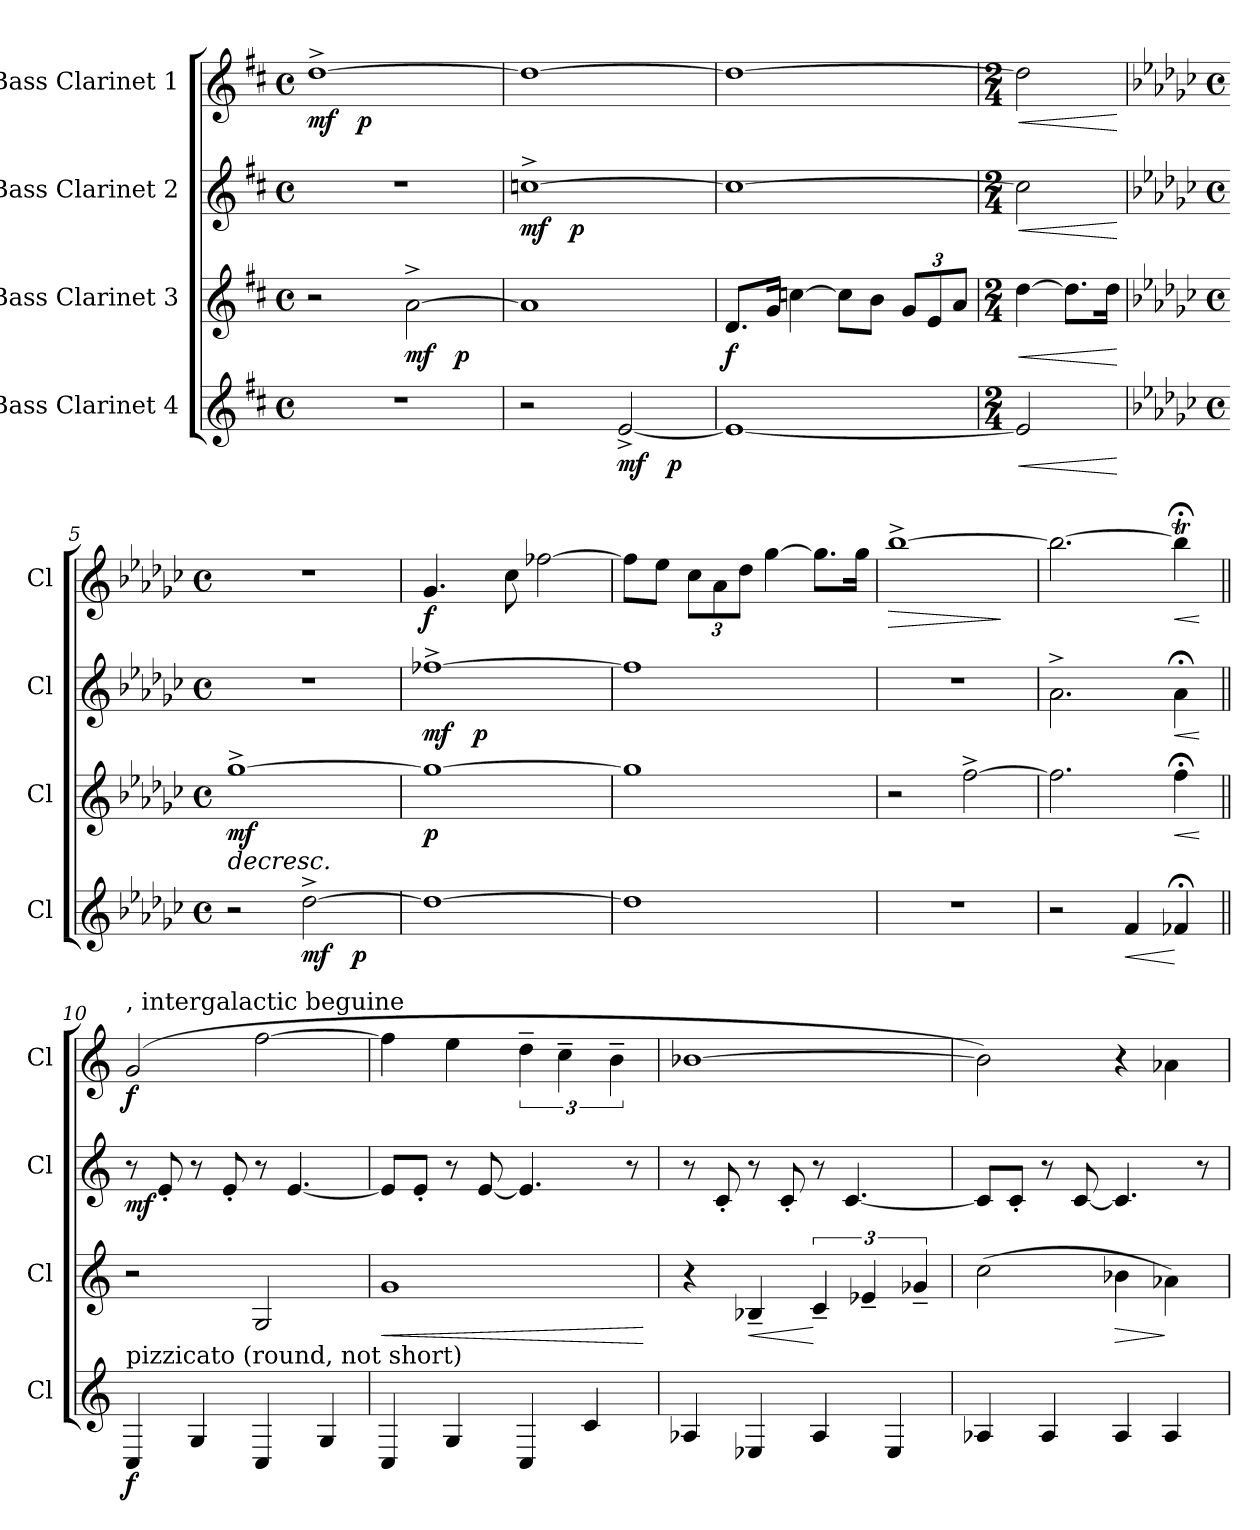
**kern	**dynam	**kern	**dynam	**kern	**dynam	**kern	**dynam
*part4	*part4	*part3	*part3	*part2	*part2	*part1	*part1
*staff4	*staff4	*staff3	*staff3	*staff2	*staff2	*staff1	*staff1
*I"Bass Clarinet 4	*	*I"Bass Clarinet 3	*	*I"Bass Clarinet 2	*	*I"Bass Clarinet 1	*
*I'Cl	*	*I'Cl	*	*I'Cl	*	*I'Cl	*
*clefG2	*	*clefG2	*	*clefG2	*	*clefG2	*
*ITrd8c14	*	*ITrd8c14	*	*ITrd8c14	*	*ITrd8c14	*
*k[f#c#]	*	*k[f#c#]	*	*k[f#c#]	*	*k[f#c#]	*
*D:	*	*D:	*	*D:	*	*D:	*
*M4/4	*	*M4/4	*	*M4/4	*	*M4/4	*
*met(c)	*	*met(c)	*	*met(c)	*	*met(c)	*
*MM80	*	*MM80	*	*MM80	*	*MM80	*
=1	=1	=1	=1	=1	=1	=1	=1
!	!	!	!	!	!	!	!LO:DY:b
*	*	*^	*	*	*	*^	*
1r	.	2r	2.ryy	.	1r	.	[1d^>	4ryy	mf
!	!	!	!	!	!	!	!	!	!LO:DY:b
.	.	.	.	.	.	.	.	2.ryy	p
!	!	!	!	!LO:DY:b	!	!	!	!	!
.	.	[2A^>\	.	mf	.	.	.	.	.
!	!	!	!	!LO:DY:b	!	!	!	!	!
.	.	.	4ryy	p	.	.	.	.	.
=2	=2	=2	=2	=2	=2	=2	=2	=2	=2
!	!	!	!	!	!	!LO:DY:b	!	!	!
*^	*	*v	*v	*	*^	*	*v	*v	*
2r	2.ryy	.	1A]	.	[1cn^>	4ryy	mf	1d_	.
!	!	!	!	!	!	!	!LO:DY:b	!	!
.	.	.	.	.	.	2.ryy	p	.	.
!	!	!LO:DY:b	!	!	!	!	!	!	!
[2E^</	.	mf	.	.	.	.	.	.	.
!	!	!LO:DY:b	!	!	!	!	!	!	!
.	4ryy	p	.	.	.	.	.	.	.
=3	=3	=3	=3	=3	=3	=3	=3	=3	=3
!	!	!	!	!LO:DY:b	!	!	!	!	!
*v	*v	*	*	*	*v	*v	*	*	*
1E_	.	8.D/L	f	1c_	.	1d_	.
.	.	16G/Jk	.	.	.	.	.
.	.	[4cn\	.	.	.	.	.
.	.	8c\L]	.	.	.	.	.
.	.	8B\J	.	.	.	.	.
.	.	12G/L	.	.	.	.	.
.	.	12E/	.	.	.	.	.
.	.	12A/J	.	.	.	.	.
=4	=4	=4	=4	=4	=4	=4	=4
*M2/4	*	*M2/4	*	*M2/4	*	*M2/4	*
!	!LO:HP:b	!	!LO:HP:b	!	!LO:HP:b	!	!LO:HP:b
2E/]	<	[4d\	<	2c\]	<	2d\]	<
.	.	8.d\L]	.	.	.	.	.
.	.	16d\Jk	.	.	.	.	.
.	[	.	[	.	[	.	[
!!LO:LB:g=z
=5	=5	=5	=5	=5	=5	=5	=5
*k[b-e-a-d-g-c-]	*	*k[b-e-a-d-g-c-]	*	*k[b-e-a-d-g-c-]	*	*k[b-e-a-d-g-c-]	*
*G-:	*	*G-:	*	*G-:	*	*G-:	*
*M4/4	*	*M4/4	*	*M4/4	*	*M4/4	*
*met(c)	*	*met(c)	*	*met(c)	*	*met(c)	*
!	!	!	!LO:HP:b	!	!	!	!
!	!	!	!LO:DY:n=1:b	!	!	!	!
*^	*	*	*	*	*	*	*
2r	2.ryy	.	[1g-^>	> mf	1r	.	1r	.
!	!	!LO:DY:b	!	!	!	!	!	!
[2d-^>\	.	mf	.	.	.	.	.	.
!	!	!LO:DY:b	!	!	!	!	!	!
.	4ryy	p	.	.	.	.	.	.
=6	=6	=6	=6	=6	=6	=6	=6	=6
!	!	!	!	!LO:DY:b	!	!LO:DY:b	!	!LO:DY:b
*v	*v	*	*	*	*^	*	*	*
1d-_	.	1g-_	p	[1f-X^>	4ryy	mf	4.G-/	f
!	!	!	!	!	!	!LO:DY:b	!	!
.	.	.	.	.	2.ryy	p	.	.
.	.	.	.	.	.	.	8c-\	.
.	.	.	.	.	.	.	[2f-X\	.
.	.	.	]	.	.	.	.	.
*	*	*	*	*v	*v	*	*	*
=7	=7	=7	=7	=7	=7	=7	=7
1d-]	.	1g-]	.	1f-]	.	8f-\L]	.
.	.	.	.	.	.	8e-\J	.
.	.	.	.	.	.	12c-\L	.
.	.	.	.	.	.	12A-\	.
.	.	.	.	.	.	12d-\J	.
.	.	.	.	.	.	[4g-\	.
.	.	.	.	.	.	8.g-\L]	.
.	.	.	.	.	.	16g-\Jk	.
=8	=8	=8	=8	=8	=8	=8	=8
!	!	!	!	!	!	!	!LO:HP:b
1r	.	2r	.	1r	.	[1b-^>	>
.	.	[2f^>\	.	.	.	.	.
.	.	.	.	.	.	.	]
=9	=9	=9	=9	=9	=9	=9	=9
2r	.	2.f\]	.	2.A-^>\	.	2.b-\_	.
!	!LO:HP:b	!	!	!	!	!	!
4F/	<	.	.	.	.	.	.
!	!	!	!LO:HP:b	!	!LO:HP:b	!	!LO:HP:b
4F-X;<Z/	[	4f;<Z\	<	4A-;<Z\	<	4b-;<tZ\]	<
.	.	.	[	.	[	.	[
!!LO:PB:g=z
=10||	=10||	=10||	=10||	=10||	=10||	=10||	=10||
*k[]	*	*k[]	*	*k[]	*	*k[]	*
*C:	*	*C:	*	*C:	*	*C:	*
*	*	*	*	*	*	*MM160	*
!	!	!	!	!	!	!LO:TX:a:t=, intergalactic beguine	!
!LO:TX:a:t=pizzicato (round, not short)	!	!	!	!	!	!	!
!	!LO:DY:b	!	!	!	!LO:DY:b	!	!LO:DY:b
4CC/	f	2r	.	8r	mf	(2G/	f
.	.	.	.	8E'</	.	.	.
4GG/	.	.	.	8r	.	.	.
.	.	.	.	8E'</	.	.	.
4CC/	.	2GG/	.	8r	.	[2f\	.
.	.	.	.	[4.E/	.	.	.
4GG/	.	.	.	.	.	.	.
=11	=11	=11	=11	=11	=11	=11	=11
!	!	!	!LO:HP:b	!	!	!	!
!	!	!	!LO:HP:n=1:b	!	!	!	!
4CC/	.	1G	< >	8E/L]	.	4f\]	.
.	.	.	.	8E'</J	.	.	.
4GG/	.	.	.	8r	.	4e\	.
.	.	.	.	[8E/	.	.	.
4CC/	.	.	.	4.E/]	.	6d~>\	.
.	.	.	.	.	.	6c~>\	.
4C/	.	.	.	.	.	.	.
.	.	.	.	.	.	6B~>\	.
.	.	.	.	8r	.	.	.
.	.	.	[	.	.	.	.
=12	=12	=12	=12	=12	=12	=12	=12
4AA-X/	.	4r	.	8r	.	[1B-X	.
.	.	.	.	8C'</	.	.	.
!	!	!	!LO:HP:n=1:b	!	!	!	!
4EE-X/	.	4BB-X~</	] <	8r	.	.	.
.	.	.	.	8C'</	.	.	.
4AA-/	.	6C~</	[	8r	.	.	.
.	.	.	.	[4.C/	.	.	.
.	.	6E-X~</	.	.	.	.	.
4EE-/	.	.	.	.	.	.	.
.	.	6G-X~</	.	.	.	.	.
=13	=13	=13	=13	=13	=13	=13	=13
4AA-X/	.	(>2c\	.	8C/L]	.	2B-\])	.
.	.	.	.	8C'</J	.	.	.
4AA-/	.	.	.	8r	.	.	.
.	.	.	.	[8C/	.	.	.
!	!	!	!LO:HP:b	!	!	!	!
4AA-/	.	4B-X\	>	4.C/]	.	4r	.
4AA-/	.	4A-X\)	]	.	.	4A-X\	.
.	.	.	.	8r	.	.	.
=	=	=	=	=	=	=	=
*-	*-	*-	*-	*-	*-	*-	*-
